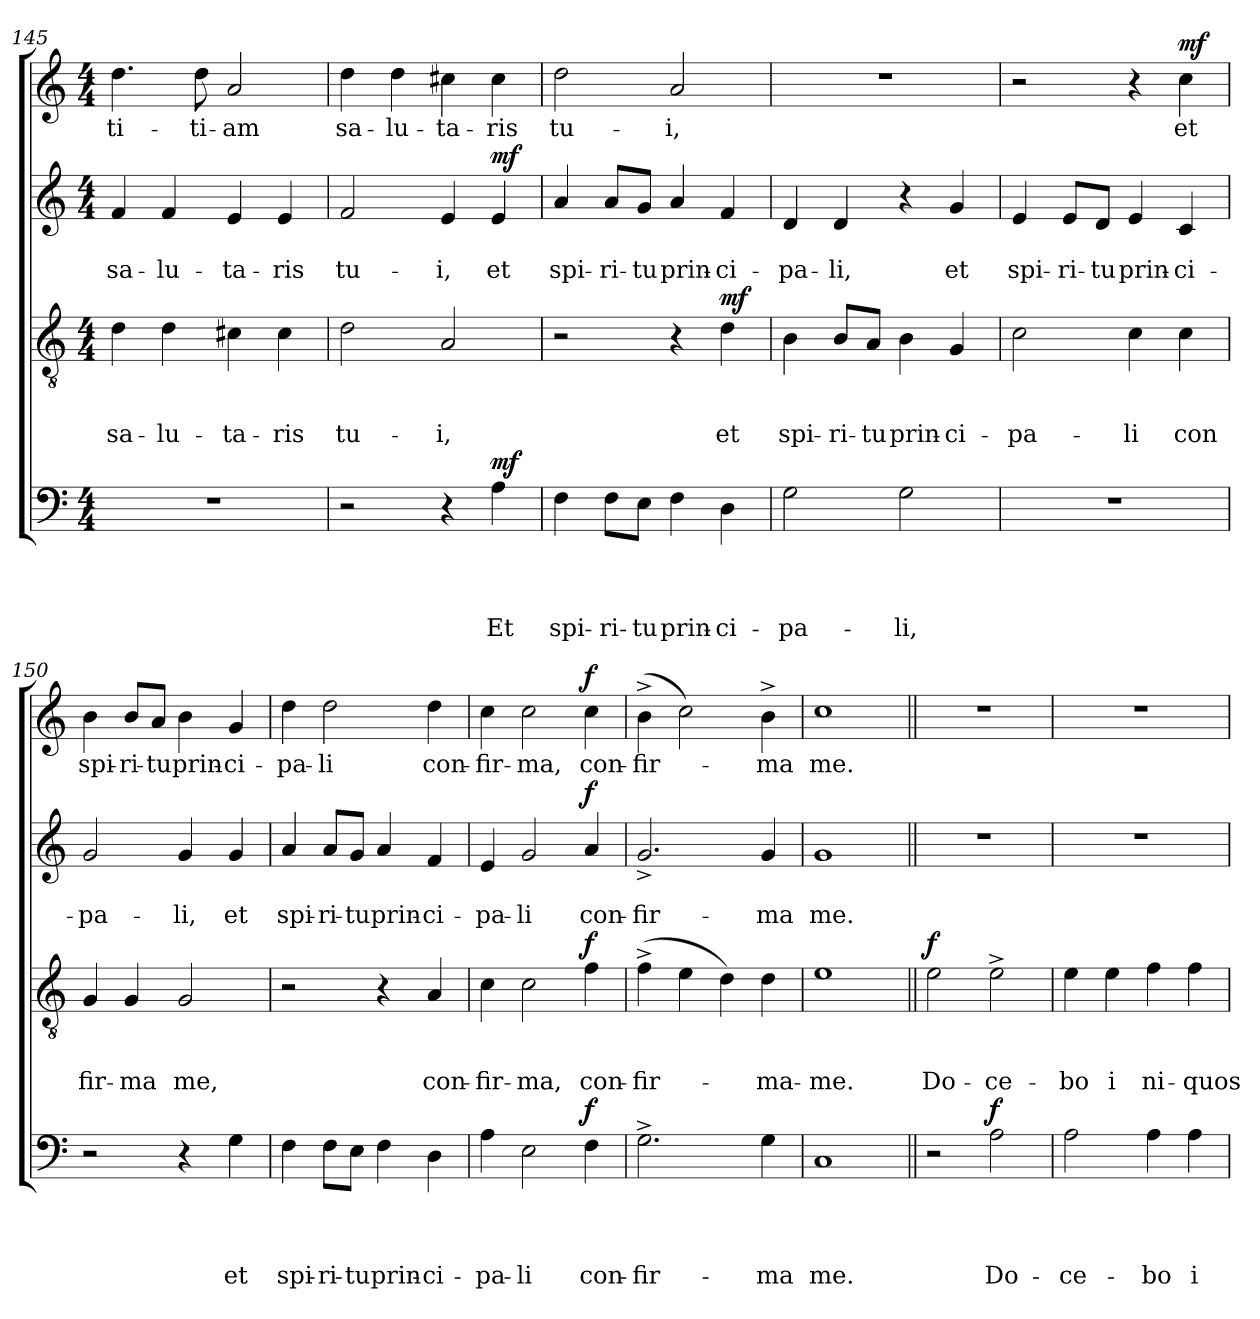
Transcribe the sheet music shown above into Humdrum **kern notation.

**kern	**text	**text	**text	**text	**dynam	**kern	**text	**text	**text	**dynam	**kern	**text	**text	**dynam	**kern	**text	**dynam
*part4	*part4	*part4	*part4	*part4	*part4	*part3	*part3	*part3	*part3	*part3	*part2	*part2	*part2	*part2	*part1	*part1	*part1
*staff4	*staff4	*staff4	*staff4	*staff4	*staff4	*staff3	*staff3	*staff3	*staff3	*staff3	*staff2	*staff2	*staff2	*staff2	*staff1	*staff1	*staff1
*clefF4	*	*	*	*	*	*clefGv2	*	*	*	*	*clefG2	*	*	*	*clefG2	*	*
*	*	*	*	*	*	*ITrd7c12	*	*	*	*	*	*	*	*	*	*	*
*k[]	*	*	*	*	*	*k[]	*	*	*	*	*k[]	*	*	*	*k[]	*	*
*C:	*	*	*	*	*	*C:	*	*	*	*	*C:	*	*	*	*C:	*	*
*M4/4	*	*	*	*	*	*M4/4	*	*	*	*	*M4/4	*	*	*	*M4/4	*	*
=145	=145	=145	=145	=145	=145	=145	=145	=145	=145	=145	=145	=145	=145	=145	=145	=145	=145
!	!	!	!	!	!	!	!	!	!LO:LY:b	!	!	!	!LO:LY:b	!	!	!LO:LY:b	!
1r	.	.	.	.	.	4D\	.	.	sa-	.	4f/	.	sa-	.	4.dd\	-ti-	.
!	!	!	!	!	!	!	!	!	!LO:LY:b	!	!	!	!LO:LY:b	!	!	!	!
.	.	.	.	.	.	4D\	.	.	-lu-	.	4f/	.	-lu-	.	.	.	.
!	!	!	!	!	!	!	!	!	!	!	!	!	!	!	!	!LO:LY:b	!
.	.	.	.	.	.	.	.	.	.	.	.	.	.	.	8dd\	-ti-	.
!	!	!	!	!	!	!	!	!	!LO:LY:b	!	!	!	!LO:LY:b	!	!	!LO:LY:b	!
.	.	.	.	.	.	4C#X\	.	.	-ta-	.	4e/	.	-ta-	.	2a/	-am	.
!	!	!	!	!	!	!	!	!	!LO:LY:b	!	!	!	!LO:LY:b	!	!	!	!
.	.	.	.	.	.	4C#\	.	.	-ris	.	4e/	.	-ris	.	.	.	.
=146	=146	=146	=146	=146	=146	=146	=146	=146	=146	=146	=146	=146	=146	=146	=146	=146	=146
!	!	!	!	!	!	!	!	!	!LO:LY:b	!	!	!	!LO:LY:b	!	!	!LO:LY:b	!
2r	.	.	.	.	.	2D\	.	.	tu-	.	2f/	.	tu-	.	4dd\	sa-	.
!	!	!	!	!	!	!	!	!	!	!	!	!	!	!	!	!LO:LY:b	!
.	.	.	.	.	.	.	.	.	.	.	.	.	.	.	4dd\	-lu-	.
!	!	!	!	!	!	!	!	!	!LO:LY:b	!	!	!	!LO:LY:b	!	!	!LO:LY:b	!
4r	.	.	.	.	.	2AA/	.	.	-i,	.	4e/	.	-i,	.	4cc#X\	-ta-	.
!	!	!	!	!LO:LY:b	!LO:DY:a	!	!	!	!	!	!	!	!LO:LY:b	!LO:DY:a	!	!LO:LY:b	!
4A\	.	.	.	Et	mf	.	.	.	.	.	4e/	.	et	mf	4cc#\	-ris	.
=147	=147	=147	=147	=147	=147	=147	=147	=147	=147	=147	=147	=147	=147	=147	=147	=147	=147
!	!	!	!	!LO:LY:b	!	!	!	!	!	!	!	!	!LO:LY:b	!	!	!LO:LY:b	!
4F\	.	.	.	spi-	.	2r	.	.	.	.	4a/	.	spi-	.	2dd\	tu-	.
!	!	!	!	!LO:LY:b	!	!	!	!	!	!	!	!	!LO:LY:b	!	!	!	!
8F\L	.	.	.	-ri-	.	.	.	.	.	.	8a/L	.	-ri-	.	.	.	.
!	!	!	!	!LO:LY:b	!	!	!	!	!	!	!	!	!LO:LY:b	!	!	!	!
8E\J	.	.	.	-tu	.	.	.	.	.	.	8g/J	.	-tu	.	.	.	.
!	!	!	!	!LO:LY:b	!	!	!	!	!	!	!	!	!LO:LY:b	!	!	!LO:LY:b	!
4F\	.	.	.	prin-	.	4r	.	.	.	.	4a/	.	prin-	.	2a/	-i,	.
!	!	!	!	!LO:LY:b	!	!	!	!	!LO:LY:b	!LO:DY:a	!	!	!LO:LY:b	!	!	!	!
4D\	.	.	.	-ci-	.	4D\	.	.	et	mf	4f/	.	-ci-	.	.	.	.
!!LO:PB:g=z
=148	=148	=148	=148	=148	=148	=148	=148	=148	=148	=148	=148	=148	=148	=148	=148	=148	=148
!	!	!	!	!LO:LY:b	!	!	!	!	!LO:LY:b	!	!	!	!LO:LY:b	!	!	!	!
2G\	.	.	.	-pa-	.	4BB\	.	.	spi-	.	4d/	.	-pa-	.	1r	.	.
!	!	!	!	!	!	!	!	!	!LO:LY:b	!	!	!	!LO:LY:b	!	!	!	!
.	.	.	.	.	.	8BB/L	.	.	-ri-	.	4d/	.	-li,	.	.	.	.
!	!	!	!	!	!	!	!	!	!LO:LY:b	!	!	!	!	!	!	!	!
.	.	.	.	.	.	8AA/J	.	.	-tu	.	.	.	.	.	.	.	.
!	!	!	!	!LO:LY:b	!	!	!	!	!LO:LY:b	!	!	!	!	!	!	!	!
2G\	.	.	.	-li,	.	4BB\	.	.	prin-	.	4r	.	.	.	.	.	.
!	!	!	!	!	!	!	!	!	!LO:LY:b	!	!	!	!LO:LY:b	!	!	!	!
.	.	.	.	.	.	4GG/	.	.	-ci-	.	4g/	.	et	.	.	.	.
=149	=149	=149	=149	=149	=149	=149	=149	=149	=149	=149	=149	=149	=149	=149	=149	=149	=149
!	!	!	!	!	!	!	!	!	!LO:LY:b	!	!	!	!LO:LY:b	!	!	!	!
1r	.	.	.	.	.	2C\	.	.	-pa-	.	4e/	.	spi-	.	2r	.	.
!	!	!	!	!	!	!	!	!	!	!	!	!	!LO:LY:b	!	!	!	!
.	.	.	.	.	.	.	.	.	.	.	8e/L	.	-ri-	.	.	.	.
!	!	!	!	!	!	!	!	!	!	!	!	!	!LO:LY:b	!	!	!	!
.	.	.	.	.	.	.	.	.	.	.	8d/J	.	-tu	.	.	.	.
!	!	!	!	!	!	!	!	!	!LO:LY:b	!	!	!	!LO:LY:b	!	!	!	!
.	.	.	.	.	.	4C\	.	.	-li	.	4e/	.	prin-	.	4r	.	.
!	!	!	!	!	!	!	!	!	!LO:LY:b	!	!	!	!LO:LY:b	!	!	!LO:LY:b	!LO:DY:a
.	.	.	.	.	.	4C\	.	.	con	.	4c/	.	-ci-	.	4cc\	et	mf
=150	=150	=150	=150	=150	=150	=150	=150	=150	=150	=150	=150	=150	=150	=150	=150	=150	=150
!	!	!	!	!	!	!	!	!	!LO:LY:b	!	!	!	!LO:LY:b	!	!	!LO:LY:b	!
2r	.	.	.	.	.	4GG/	.	.	fir-	.	2g/	.	-pa-	.	4b\	spi-	.
!	!	!	!	!	!	!	!	!	!LO:LY:b	!	!	!	!	!	!	!LO:LY:b	!
.	.	.	.	.	.	4GG/	.	.	-ma	.	.	.	.	.	8b/L	-ri-	.
!	!	!	!	!	!	!	!	!	!	!	!	!	!	!	!	!LO:LY:b	!
.	.	.	.	.	.	.	.	.	.	.	.	.	.	.	8a/J	-tu	.
!	!	!	!	!	!	!	!	!	!LO:LY:b	!	!	!	!LO:LY:b	!	!	!LO:LY:b	!
4r	.	.	.	.	.	2GG/	.	.	me,	.	4g/	.	-li,	.	4b\	prin-	.
!	!	!	!	!LO:LY:b	!	!	!	!	!	!	!	!	!LO:LY:b	!	!	!LO:LY:b	!
4G\	.	.	.	et	.	.	.	.	.	.	4g/	.	et	.	4g/	-ci-	.
=151	=151	=151	=151	=151	=151	=151	=151	=151	=151	=151	=151	=151	=151	=151	=151	=151	=151
!	!	!	!	!LO:LY:b	!	!	!	!	!	!	!	!	!LO:LY:b	!	!	!LO:LY:b	!
4F\	.	.	.	spi-	.	2r	.	.	.	.	4a/	.	spi-	.	4dd\	-pa-	.
!	!	!	!	!LO:LY:b	!	!	!	!	!	!	!	!	!LO:LY:b	!	!	!LO:LY:b	!
8F\L	.	.	.	-ri-	.	.	.	.	.	.	8a/L	.	-ri-	.	2dd\	-li	.
!	!	!	!	!LO:LY:b	!	!	!	!	!	!	!	!	!LO:LY:b	!	!	!	!
8E\J	.	.	.	-tu	.	.	.	.	.	.	8g/J	.	-tu	.	.	.	.
!	!	!	!	!LO:LY:b	!	!	!	!	!	!	!	!	!LO:LY:b	!	!	!	!
4F\	.	.	.	prin-	.	4r	.	.	.	.	4a/	.	prin-	.	.	.	.
!	!	!	!	!LO:LY:b	!	!	!	!	!LO:LY:b	!	!	!	!LO:LY:b	!	!	!LO:LY:b	!
4D\	.	.	.	-ci-	.	4AA/	.	.	con-	.	4f/	.	-ci-	.	4dd\	con-	.
=152	=152	=152	=152	=152	=152	=152	=152	=152	=152	=152	=152	=152	=152	=152	=152	=152	=152
!	!	!	!	!LO:LY:b	!	!	!	!	!LO:LY:b	!	!	!	!LO:LY:b	!	!	!LO:LY:b	!
4A\	.	.	.	-pa-	.	4C\	.	.	-fir-	.	4e/	.	-pa-	.	4cc\	-fir-	.
!	!	!	!	!LO:LY:b	!	!	!	!	!LO:LY:b	!	!	!	!LO:LY:b	!	!	!LO:LY:b	!
2E\	.	.	.	-li	.	2C\	.	.	-ma,	.	2g/	.	-li	.	2cc\	-ma,	.
!	!	!	!	!LO:LY:b	!LO:DY:a	!	!	!	!LO:LY:b	!LO:DY:a	!	!	!LO:LY:b	!LO:DY:a	!	!LO:LY:b	!LO:DY:a
4F\	.	.	.	con-	f	4F\	.	.	con-	f	4a/	.	con-	f	4cc\	con-	f
=153	=153	=153	=153	=153	=153	=153	=153	=153	=153	=153	=153	=153	=153	=153	=153	=153	=153
!	!	!	!	!LO:LY:b	!	!	!	!	!LO:LY:b	!	!	!	!LO:LY:b	!	!	!LO:LY:b	!
2.G^>\	.	.	.	-fir-	.	(>4F^>\	.	.	-fir-	.	2.g^</	.	-fir-	.	(>4b^>\	-fir-	.
.	.	.	.	.	.	4E\	.	.	.	.	.	.	.	.	2cc\)	.	.
.	.	.	.	.	.	4D\)	.	.	.	.	.	.	.	.	.	.	.
!	!	!	!	!LO:LY:b	!	!	!	!	!LO:LY:b	!	!	!	!LO:LY:b	!	!	!LO:LY:b	!
4G\	.	.	.	-ma	.	4D\	.	.	-ma-	.	4g/	.	-ma	.	4b^>\	-ma	.
=154	=154	=154	=154	=154	=154	=154	=154	=154	=154	=154	=154	=154	=154	=154	=154	=154	=154
!	!	!	!	!LO:LY:b	!	!	!	!	!LO:LY:b	!	!	!	!LO:LY:b	!	!	!LO:LY:b	!
1C	.	.	.	me.	.	1E	.	.	-me.	.	1g	.	me.	.	1cc	me.	.
!!LO:LB:g=z
=155||	=155||	=155||	=155||	=155||	=155||	=155||	=155||	=155||	=155||	=155||	=155||	=155||	=155||	=155||	=155||	=155||	=155||
!	!	!	!	!	!	!	!	!	!LO:LY:b	!LO:DY:a	!	!	!	!	!	!	!
2r	.	.	.	.	.	2E\	.	.	Do-	f	1r	.	.	.	1r	.	.
!	!	!	!	!LO:LY:b	!LO:DY:a	!	!	!	!LO:LY:b	!	!	!	!	!	!	!	!
2A\	.	.	.	Do-	f	2E^>\	.	.	-ce-	.	.	.	.	.	.	.	.
=156	=156	=156	=156	=156	=156	=156	=156	=156	=156	=156	=156	=156	=156	=156	=156	=156	=156
!	!	!	!	!LO:LY:b	!	!	!	!	!LO:LY:b	!	!	!	!	!	!	!	!
2A\	.	.	.	-ce-	.	4E\	.	.	-bo	.	1r	.	.	.	1r	.	.
!	!	!	!	!	!	!	!	!	!LO:LY:b	!	!	!	!	!	!	!	!
.	.	.	.	.	.	4E\	.	.	i	.	.	.	.	.	.	.	.
!	!	!	!	!LO:LY:b	!	!	!	!	!LO:LY:b	!	!	!	!	!	!	!	!
4A\	.	.	.	-bo	.	4F\	.	.	ni-	.	.	.	.	.	.	.	.
!	!	!	!	!LO:LY:b	!	!	!	!	!LO:LY:b	!	!	!	!	!	!	!	!
4A\	.	.	.	i-	.	4F\	.	.	-quos	.	.	.	.	.	.	.	.
=	=	=	=	=	=	=	=	=	=	=	=	=	=	=	=	=	=
*-	*-	*-	*-	*-	*-	*-	*-	*-	*-	*-	*-	*-	*-	*-	*-	*-	*-
